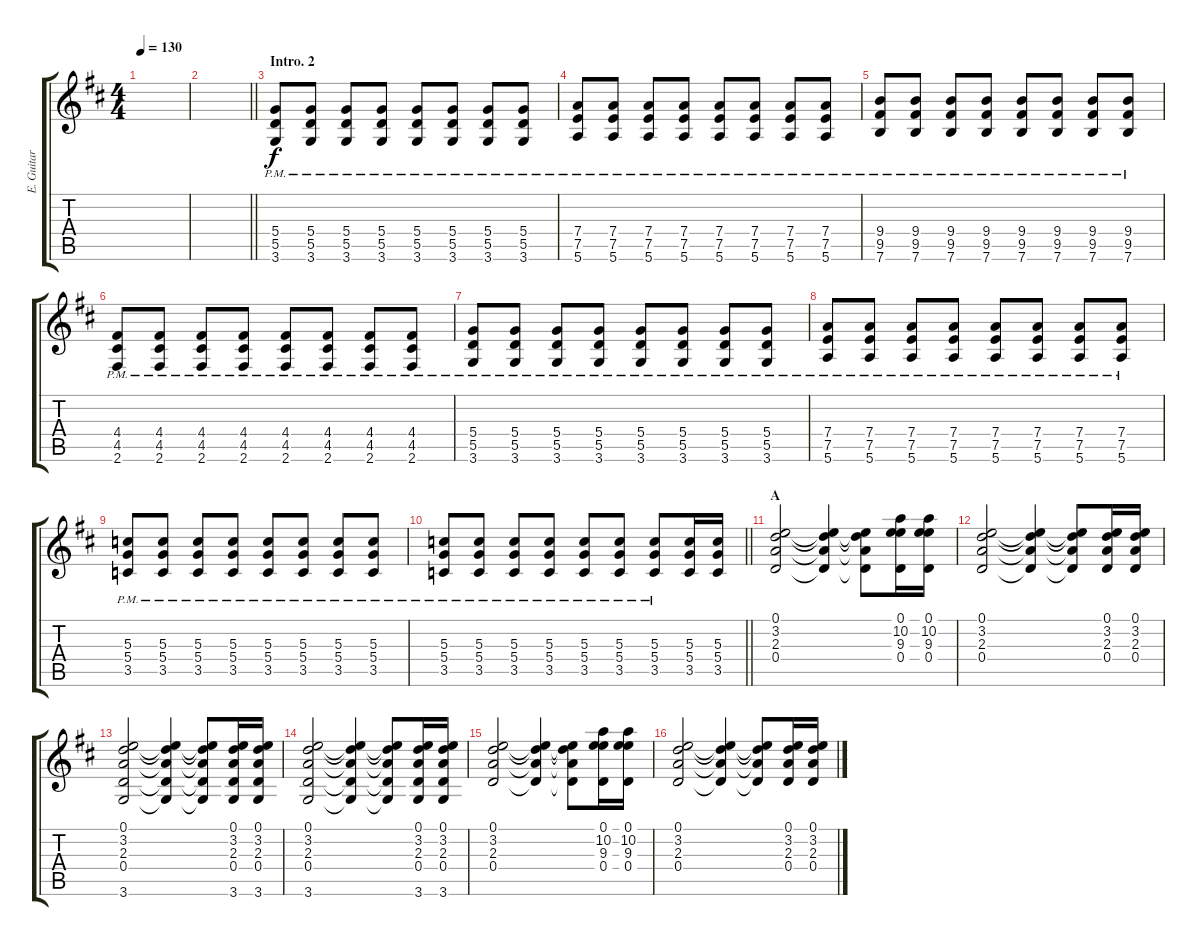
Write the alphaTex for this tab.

\track ("E. Guitar II" "E. Guitar ") {instrument distortionguitar}
\staff {score tabs}
\tuning (E4 B3 G3 D3 A2 E2) {hide}
\ts (4 4)
\tempo 130
\clef g2
\ks d
|
\barLineRight lightlight
|
\section ("" "Intro. 2")
(5.4{pm} 5.5{pm} 3.6{pm}).8 (5.4{pm} 5.5{pm} 3.6{pm}).8 (5.4{pm} 5.5{pm} 3.6{pm}).8 (5.4{pm} 5.5{pm} 3.6{pm}).8 (5.4{pm} 5.5{pm} 3.6{pm}).8 (5.4{pm} 5.5{pm} 3.6{pm}).8 (5.4{pm} 5.5{pm} 3.6{pm}).8 (5.4{pm} 5.5{pm} 3.6{pm}).8 |
(7.4{pm} 7.5{pm} 5.6{pm}).8 (7.4{pm} 7.5{pm} 5.6{pm}).8 (7.4{pm} 7.5{pm} 5.6{pm}).8 (7.4{pm} 7.5{pm} 5.6{pm}).8 (7.4{pm} 7.5{pm} 5.6{pm}).8 (7.4{pm} 7.5{pm} 5.6{pm}).8 (7.4{pm} 7.5{pm} 5.6{pm}).8 (7.4{pm} 7.5{pm} 5.6{pm}).8 |
(9.4{pm} 9.5{pm} 7.6{pm}).8 (9.4{pm} 9.5{pm} 7.6{pm}).8 (9.4{pm} 9.5{pm} 7.6{pm}).8 (9.4{pm} 9.5{pm} 7.6{pm}).8 (9.4{pm} 9.5{pm} 7.6{pm}).8 (9.4{pm} 9.5{pm} 7.6{pm}).8 (9.4{pm} 9.5{pm} 7.6{pm}).8 (9.4{pm} 9.5{pm} 7.6{pm}).8 |
(4.4{pm} 4.5{pm} 2.6{pm}).8 (4.4{pm} 4.5{pm} 2.6{pm}).8 (4.4{pm} 4.5{pm} 2.6{pm}).8 (4.4{pm} 4.5{pm} 2.6{pm}).8 (4.4{pm} 4.5{pm} 2.6{pm}).8 (4.4{pm} 4.5{pm} 2.6{pm}).8 (4.4{pm} 4.5{pm} 2.6{pm}).8 (4.4{pm} 4.5{pm} 2.6{pm}).8 |
(5.4{pm} 5.5{pm} 3.6{pm}).8 (5.4{pm} 5.5{pm} 3.6{pm}).8 (5.4{pm} 5.5{pm} 3.6{pm}).8 (5.4{pm} 5.5{pm} 3.6{pm}).8 (5.4{pm} 5.5{pm} 3.6{pm}).8 (5.4{pm} 5.5{pm} 3.6{pm}).8 (5.4{pm} 5.5{pm} 3.6{pm}).8 (5.4{pm} 5.5{pm} 3.6{pm}).8 |
(7.4{pm} 7.5{pm} 5.6{pm}).8 (7.4{pm} 7.5{pm} 5.6{pm}).8 (7.4{pm} 7.5{pm} 5.6{pm}).8 (7.4{pm} 7.5{pm} 5.6{pm}).8 (7.4{pm} 7.5{pm} 5.6{pm}).8 (7.4{pm} 7.5{pm} 5.6{pm}).8 (7.4{pm} 7.5{pm} 5.6{pm}).8 (7.4{pm} 7.5{pm} 5.6{pm}).8 |
(5.3{pm} 5.4{pm} 3.5{pm}).8 (5.3{pm} 5.4{pm} 3.5{pm}).8 (5.3{pm} 5.4{pm} 3.5{pm}).8 (5.3{pm} 5.4{pm} 3.5{pm}).8 (5.3{pm} 5.4{pm} 3.5{pm}).8 (5.3{pm} 5.4{pm} 3.5{pm}).8 (5.3{pm} 5.4{pm} 3.5{pm}).8 (5.3{pm} 5.4{pm} 3.5{pm}).8 |
\barLineRight lightlight
(5.3{pm} 5.4{pm} 3.5{pm}).8 (5.3{pm} 5.4{pm} 3.5{pm}).8 (5.3{pm} 5.4{pm} 3.5{pm}).8 (5.3{pm} 5.4{pm} 3.5{pm}).8 (5.3{pm} 5.4{pm} 3.5{pm}).8 (5.3{pm} 5.4{pm} 3.5{pm}).8 (5.3{pm} 5.4{pm} 3.5{pm}).8 (5.3 5.4 3.5).16 (5.3 5.4 3.5).16 |
\section ("" "A")
(0.1 3.2 2.3 0.4).2 (0.1{t} 3.2{t} 2.3{t} 0.4{t}).4 (0.1{t} 3.2{t} 2.3{t} 0.4{t}).8 (0.1 10.2 9.3 0.4).16 (0.1 10.2 9.3 0.4).16 |
(0.1 3.2 2.3 0.4).2 (0.1{t} 3.2{t} 2.3{t} 0.4{t}).4 (0.1{t} 3.2{t} 2.3{t} 0.4{t}).8 (0.1 3.2 2.3 0.4).16 (0.1 3.2 2.3 0.4).16 |
(0.1 3.2 2.3 0.4 3.6).2 (0.1{t} 3.2{t} 2.3{t} 0.4{t} 3.6{t}).4 (0.1{t} 3.2{t} 2.3{t} 0.4{t} 3.6{t}).8 (0.1 3.2 2.3 0.4 3.6).16 (0.1 3.2 2.3 0.4 3.6).16 |
(0.1 3.2 2.3 0.4 3.6).2 (0.1{t} 3.2{t} 2.3{t} 0.4{t} 3.6{t}).4 (0.1{t} 3.2{t} 2.3{t} 0.4{t} 3.6{t}).8 (0.1 3.2 2.3 0.4 3.6).16 (0.1 3.2 2.3 0.4 3.6).16 |
(0.1 3.2 2.3 0.4).2 (0.1{t} 3.2{t} 2.3{t} 0.4{t}).4 (0.1{t} 3.2{t} 2.3{t} 0.4{t}).8 (0.1 10.2 9.3 0.4).16 (0.1 10.2 9.3 0.4).16 |
(0.1 3.2 2.3 0.4).2 (0.1{t} 3.2{t} 2.3{t} 0.4{t}).4 (0.1{t} 3.2{t} 2.3{t} 0.4{t}).8 (0.1 3.2 2.3 0.4).16 (0.1 3.2 2.3 0.4).16
